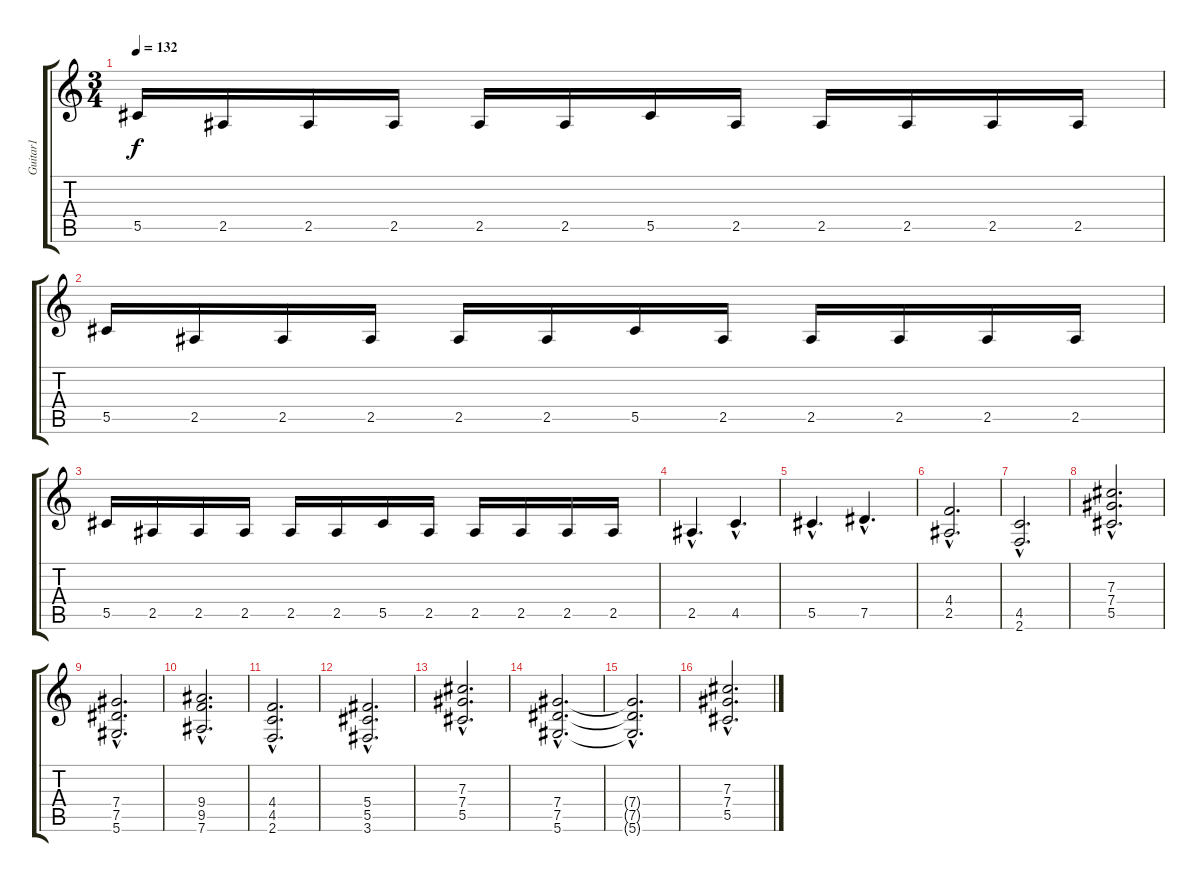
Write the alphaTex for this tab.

\track ("Guitar1" "Guitar1") {instrument distortionguitar}
\staff {score tabs}
\tuning (Eb4 Bb3 Gb3 Db3 Ab2 Eb2) {hide}
\ts (3 4)
\tempo 132
\clef g2
\ks c
5.5.16{dy f} 2.5.16 2.5.16 2.5.16 2.5.16 2.5.16 5.5.16 2.5.16 2.5.16 2.5.16 2.5.16 2.5.16 |
5.5.16 2.5.16 2.5.16 2.5.16 2.5.16 2.5.16 5.5.16 2.5.16 2.5.16 2.5.16 2.5.16 2.5.16 |
5.5.16 2.5.16 2.5.16 2.5.16 2.5.16 2.5.16 5.5.16 2.5.16 2.5.16 2.5.16 2.5.16 2.5.16 |
2.5{hac}.4{d} 4.5{hac}.4{d} |
5.5{hac}.4{d} 7.5{hac}.4{d} |
(4.4{hac} 2.5{hac}).2{d} |
(4.5{hac} 2.6{hac}).2{d} |
(7.3{hac} 7.4{hac} 5.5{hac}).2{d} |
(7.4{hac} 7.5{hac} 5.6{hac}).2{d} |
(9.4{hac} 9.5{hac} 7.6{hac}).2{d} |
(4.4{hac} 4.5{hac} 2.6{hac}).2{d} |
(5.4{hac} 5.5{hac} 3.6{hac}).2{d} |
(7.3{hac} 7.4{hac} 5.5{hac}).2{d} |
(7.4{hac} 7.5{hac} 5.6{hac}).2{d} |
(7.4{hac t} 7.5{hac t} 5.6{hac t}).2{d} |
(7.3{hac} 7.4{hac} 5.5{hac}).2{d}
